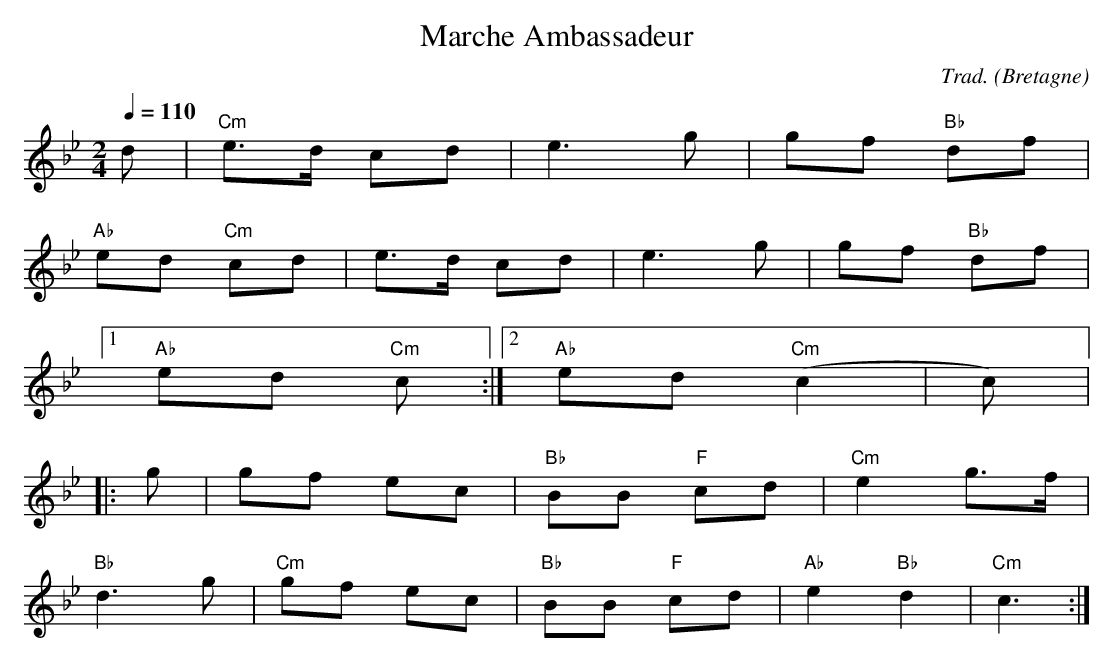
X:1
T:Marche Ambassadeur
C:Trad.
O:Bretagne
M:2/4
L:1/16
Q:1/4=110
K:Bbmaj
d2 | "Cm"e3d c2d2 | e6g2 | g2f2 "Bb"d2f2 |
"Ab"e2d2 "Cm"c2d2 | e3d c2d2 | e6g2 | g2f2 "Bb"d2f2 |1
"Ab"e2d2 "Cm"c2 :|2 "Ab"e2d2 "Cm"(c4 | c2) |:
g2 | g2f2 e2c2 | "Bb"B2B2 "F"c2d2 | "Cm"e4 g3f |
"Bb"d6g2 | "Cm"g2f2 e2c2 | "Bb"B2B2 "F"c2d2 | "Ab"e4 "Bb"d4 | "Cm"c6 :|
